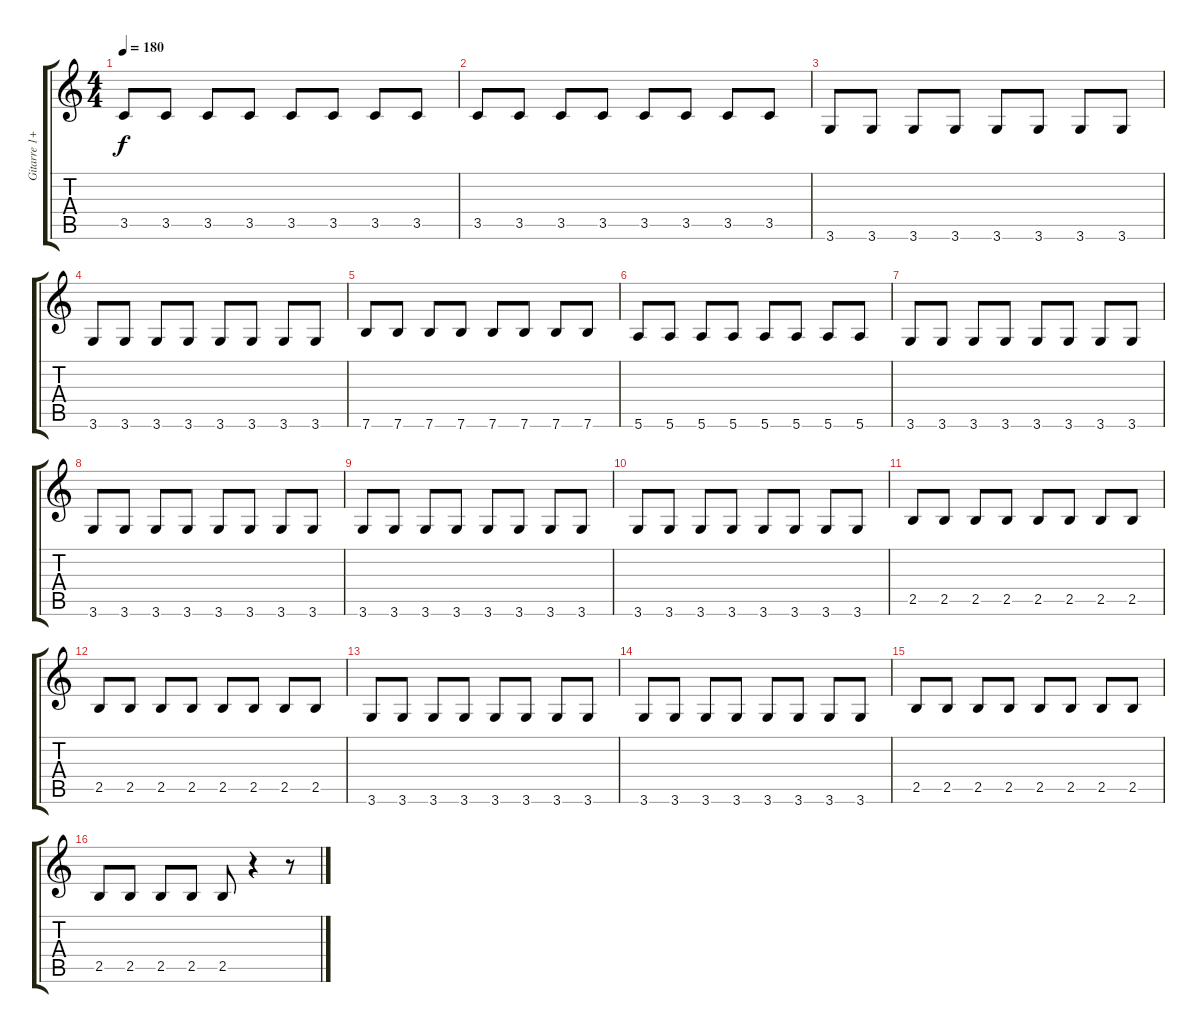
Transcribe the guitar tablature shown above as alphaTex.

\track ("Gitarre 1+" "Gitarre 1+") {instrument distortionguitar}
\staff {score tabs}
\tuning (E4 B3 G3 D3 A2 E2) {hide}
\ts (4 4)
\tempo 180
\clef g2
\ks c
3.5.8{dy f} 3.5.8 3.5.8 3.5.8 3.5.8 3.5.8 3.5.8 3.5.8 |
3.5.8 3.5.8 3.5.8 3.5.8 3.5.8 3.5.8 3.5.8 3.5.8 |
3.6.8 3.6.8 3.6.8 3.6.8 3.6.8 3.6.8 3.6.8 3.6.8 |
3.6.8 3.6.8 3.6.8 3.6.8 3.6.8 3.6.8 3.6.8 3.6.8 |
7.6.8 7.6.8 7.6.8 7.6.8 7.6.8 7.6.8 7.6.8 7.6.8 |
5.6.8 5.6.8 5.6.8 5.6.8 5.6.8 5.6.8 5.6.8 5.6.8 |
3.6.8 3.6.8 3.6.8 3.6.8 3.6.8 3.6.8 3.6.8 3.6.8 |
3.6.8 3.6.8 3.6.8 3.6.8 3.6.8 3.6.8 3.6.8 3.6.8 |
3.6.8 3.6.8 3.6.8 3.6.8 3.6.8 3.6.8 3.6.8 3.6.8 |
3.6.8 3.6.8 3.6.8 3.6.8 3.6.8 3.6.8 3.6.8 3.6.8 |
2.5.8 2.5.8 2.5.8 2.5.8 2.5.8 2.5.8 2.5.8 2.5.8 |
2.5.8 2.5.8 2.5.8 2.5.8 2.5.8 2.5.8 2.5.8 2.5.8 |
3.6.8 3.6.8 3.6.8 3.6.8 3.6.8 3.6.8 3.6.8 3.6.8 |
3.6.8 3.6.8 3.6.8 3.6.8 3.6.8 3.6.8 3.6.8 3.6.8 |
2.5.8 2.5.8 2.5.8 2.5.8 2.5.8 2.5.8 2.5.8 2.5.8 |
2.5.8 2.5.8 2.5.8 2.5.8 2.5.8 r.4 r.8
